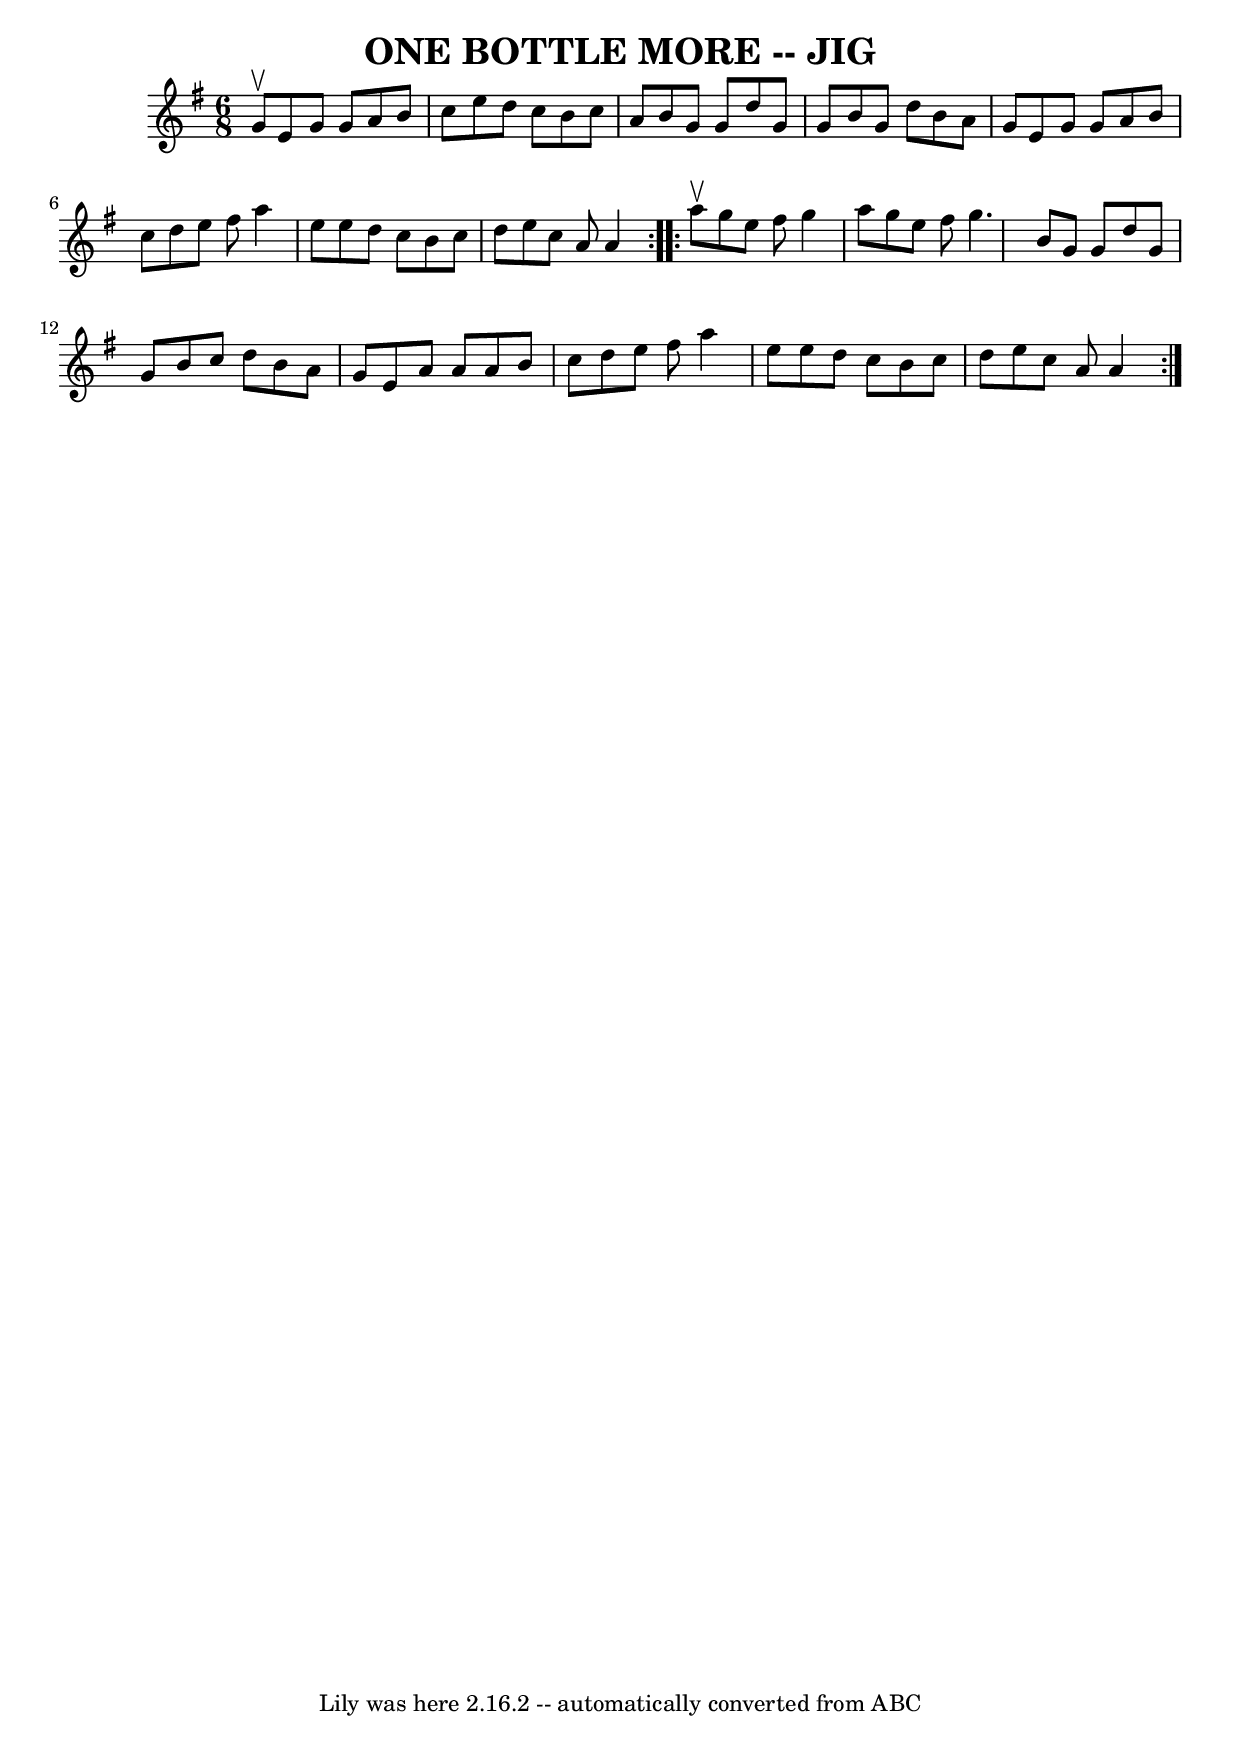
\version "2.16.2"
\include "Mammoth.ily"
\header {
  %% book = "Ryan's Mammoth Collection of Fiddle Tunes"
  crossRefNumber = "1"
  footnotes = ""
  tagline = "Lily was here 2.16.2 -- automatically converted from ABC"
  title = "ONE BOTTLE MORE -- JIG"

}
voicedefault =  {



  \repeat volta 2 {

    \time 6/8 
    \key a \dorian
    g'8^\upbow       |
    e'8 g'8 g'8    
    a'8 b'8 c''8    |
    e''8 d''8 c''8 b'8 c''8 a'8    
    |
    b'8 g'8 g'8 d''8 g'8 g'8    |
    b'8 g'8    
    d''8 b'8 a'8 g'8        |
    e'8 g'8 g'8 a'8 b'8    
    c''8    |
    d''8 e''8 fis''8 a''4 e''8    |
    e''8    
    d''8 c''8 b'8 c''8 d''8    |
    e''8 c''8 a'8 a'4    

  }     
  \repeat volta 2 {
    a''8^\upbow       |
    g''8 e''8 fis''8  
    g''4 a''8    |
    g''8 e''8 fis''8 g''4.    |
    b'8  
    g'8 g'8 d''8 g'8 g'8    |
    b'8 c''8 d''8 b'8    
    a'8 g'8        |
    e'8 a'8 a'8 a'8 b'8 c''8    
    |
    d''8 e''8 fis''8 a''4 e''8    |
    e''8 d''8    
    c''8 b'8 c''8 d''8    |
    e''8 c''8 a'8 a'4    
  }   

}

\score{
  <<

    \context Staff="default"
    {
      \voicedefault 
      
    }

  >>
  \layout {
    
  }
  \midi {
  }

}
